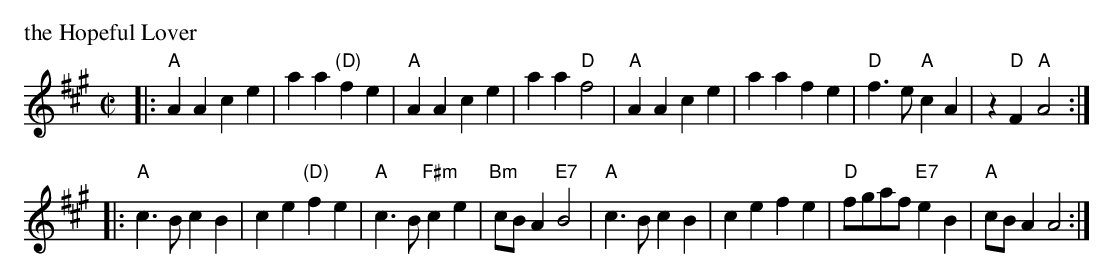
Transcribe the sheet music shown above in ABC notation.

X:1
P: the Hopeful Lover
M: C|
L: 1/4
K: A
|: "A"AA ce | aa "(D)"fe | "A"AA ce | aa "D"f2 \
|  "A"AA ce | aa fe | "D"f>e "A"cA | z"D"F "A"A2 :|
|: "A"c>B cB | ce "(D)"fe | "A"c>B "F#m"ce | "Bm"c/B/A "E7"B2 \
|  "A"c>B cB | ce fe | "D"f/g/a/f/ "E7"eB | "A"c/B/A A2 :|
